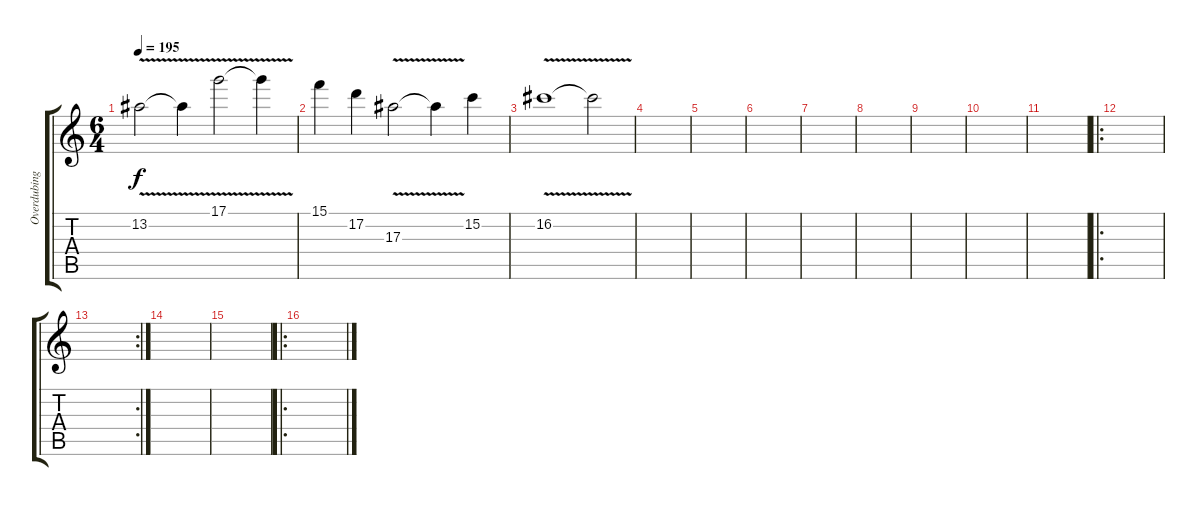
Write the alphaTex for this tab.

\track ("Overdubing" "Overdubing") {instrument overdrivenguitar}
\staff {score tabs}
\tuning (D4 A3 F3 D3 A2 D2) {hide}
\ts (6 4)
\tempo 195
\clef g2
\ks c
13.2{v}.2{dy f} 13.2{t}.4 17.1{v}.2 17.1{t}.4 |
15.1.4 17.2.4 17.3{v}.2 17.3{t}.4 15.2.4 |
16.2{v}.1 16.2{t}.2 |
|
|
|
|
|
|
|
|
\ro
|
\rc 2
|
|
|
\ro
